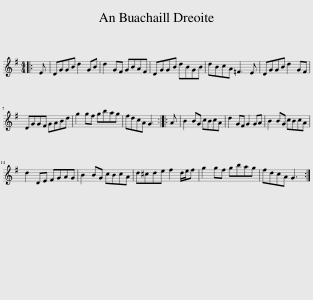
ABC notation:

X:1
L:1/8
M:4/4
I:linebreak $
K:G
V:1 treble
V:1
|: E | DGGB d2 GB | d2 GF GBAF | DGGB dBGB | dBcA =F3 E | %5
 DGGB d2 GF |$ DGGF GABd | g2 gf gbag | fdcA G3 :: A | %10
 B2 BG cBcA | d2 GF G2 GA | B2 BG cBcA |$ d2 DE FGAG | B2 BG cBcA | %15
 d^cde f2 d/e/f | g2 gf gbag | fdcA G3 :| %18
